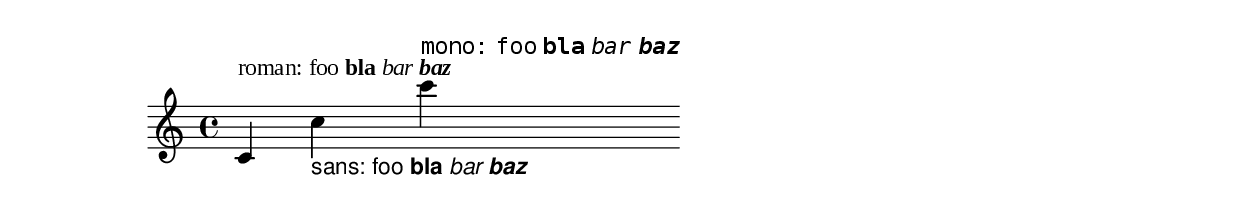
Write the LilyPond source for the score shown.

%%  Do not edit this file; it is auto-generated from LSR!
\version "2.11.35"

\header { texidoc = "
The default font families for text can be overridden with
@code{make-pango-font-tree}. 
" }

\paper {
  % change for other default global staff size. 
  myStaffSize = #20
  %{
     run
         lilypond -dshow-available-fonts blabla
     to show all fonts available in the process log.  
  %}

  #(define fonts
    (make-pango-font-tree "Times New Roman"
                          "Nimbus Sans"
                          "Luxi Mono"
;;                        "Helvetica"
;;                        "Courier"
     (/ myStaffSize 20)))
}

\relative {
  c'^\markup {
    roman: foo \bold bla \italic bar \italic \bold baz 
  }
  c'_\markup {
    \override #'(font-family . sans)
    {
      sans: foo \bold bla \italic bar \italic \bold baz
    }
  }
  c'^\markup {
    \override #'(font-family . typewriter)
    {
      mono: foo \bold bla \italic bar \italic \bold baz
    }
  }
}  

